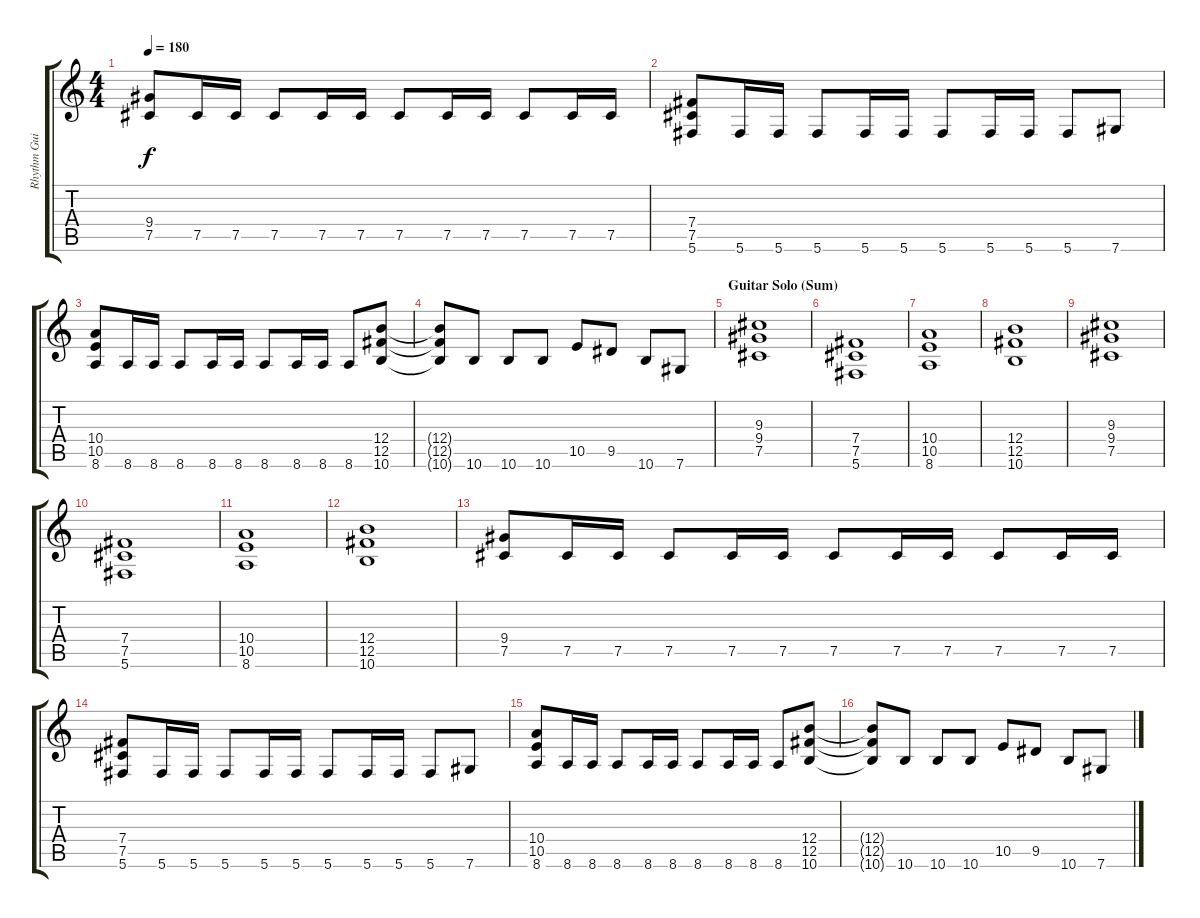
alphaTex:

\track ("Rhythm Guitar" "Rhythm Gui") {instrument distortionguitar}
\staff {score tabs}
\tuning (Db4 Ab3 E3 B2 Gb2 Db2) {hide}
\ts (4 4)
\tempo 180
\clef g2
\ks c
(9.4 7.5).8{dy f} 7.5.16 7.5.16 7.5.8 7.5.16 7.5.16 7.5.8 7.5.16 7.5.16 7.5.8 7.5.16 7.5.16 |
(7.4 7.5 5.6).8 5.6.16 5.6.16 5.6.8 5.6.16 5.6.16 5.6.8 5.6.16 5.6.16 5.6.8 7.6.8 |
(10.4 10.5 8.6).8 8.6.16 8.6.16 8.6.8 8.6.16 8.6.16 8.6.8 8.6.16 8.6.16 8.6.8 (12.4 12.5 10.6).8 |
(12.4{t} 12.5{t} 10.6{t}).8 10.6.8 10.6.8 10.6.8 10.5.8 9.5.8 10.6.8 7.6.8 |
\section ("" "Guitar Solo (Sum)")
(9.3 9.4 7.5).1 |
(7.4 7.5 5.6).1 |
(10.4 10.5 8.6).1 |
(12.4 12.5 10.6).1 |
(9.3 9.4 7.5).1 |
(7.4 7.5 5.6).1 |
(10.4 10.5 8.6).1 |
(12.4 12.5 10.6).1 |
(9.4 7.5).8 7.5.16 7.5.16 7.5.8 7.5.16 7.5.16 7.5.8 7.5.16 7.5.16 7.5.8 7.5.16 7.5.16 |
(7.4 7.5 5.6).8 5.6.16 5.6.16 5.6.8 5.6.16 5.6.16 5.6.8 5.6.16 5.6.16 5.6.8 7.6.8 |
(10.4 10.5 8.6).8 8.6.16 8.6.16 8.6.8 8.6.16 8.6.16 8.6.8 8.6.16 8.6.16 8.6.8 (12.4 12.5 10.6).8 |
(12.4{t} 12.5{t} 10.6{t}).8 10.6.8 10.6.8 10.6.8 10.5.8 9.5.8 10.6.8 7.6.8
